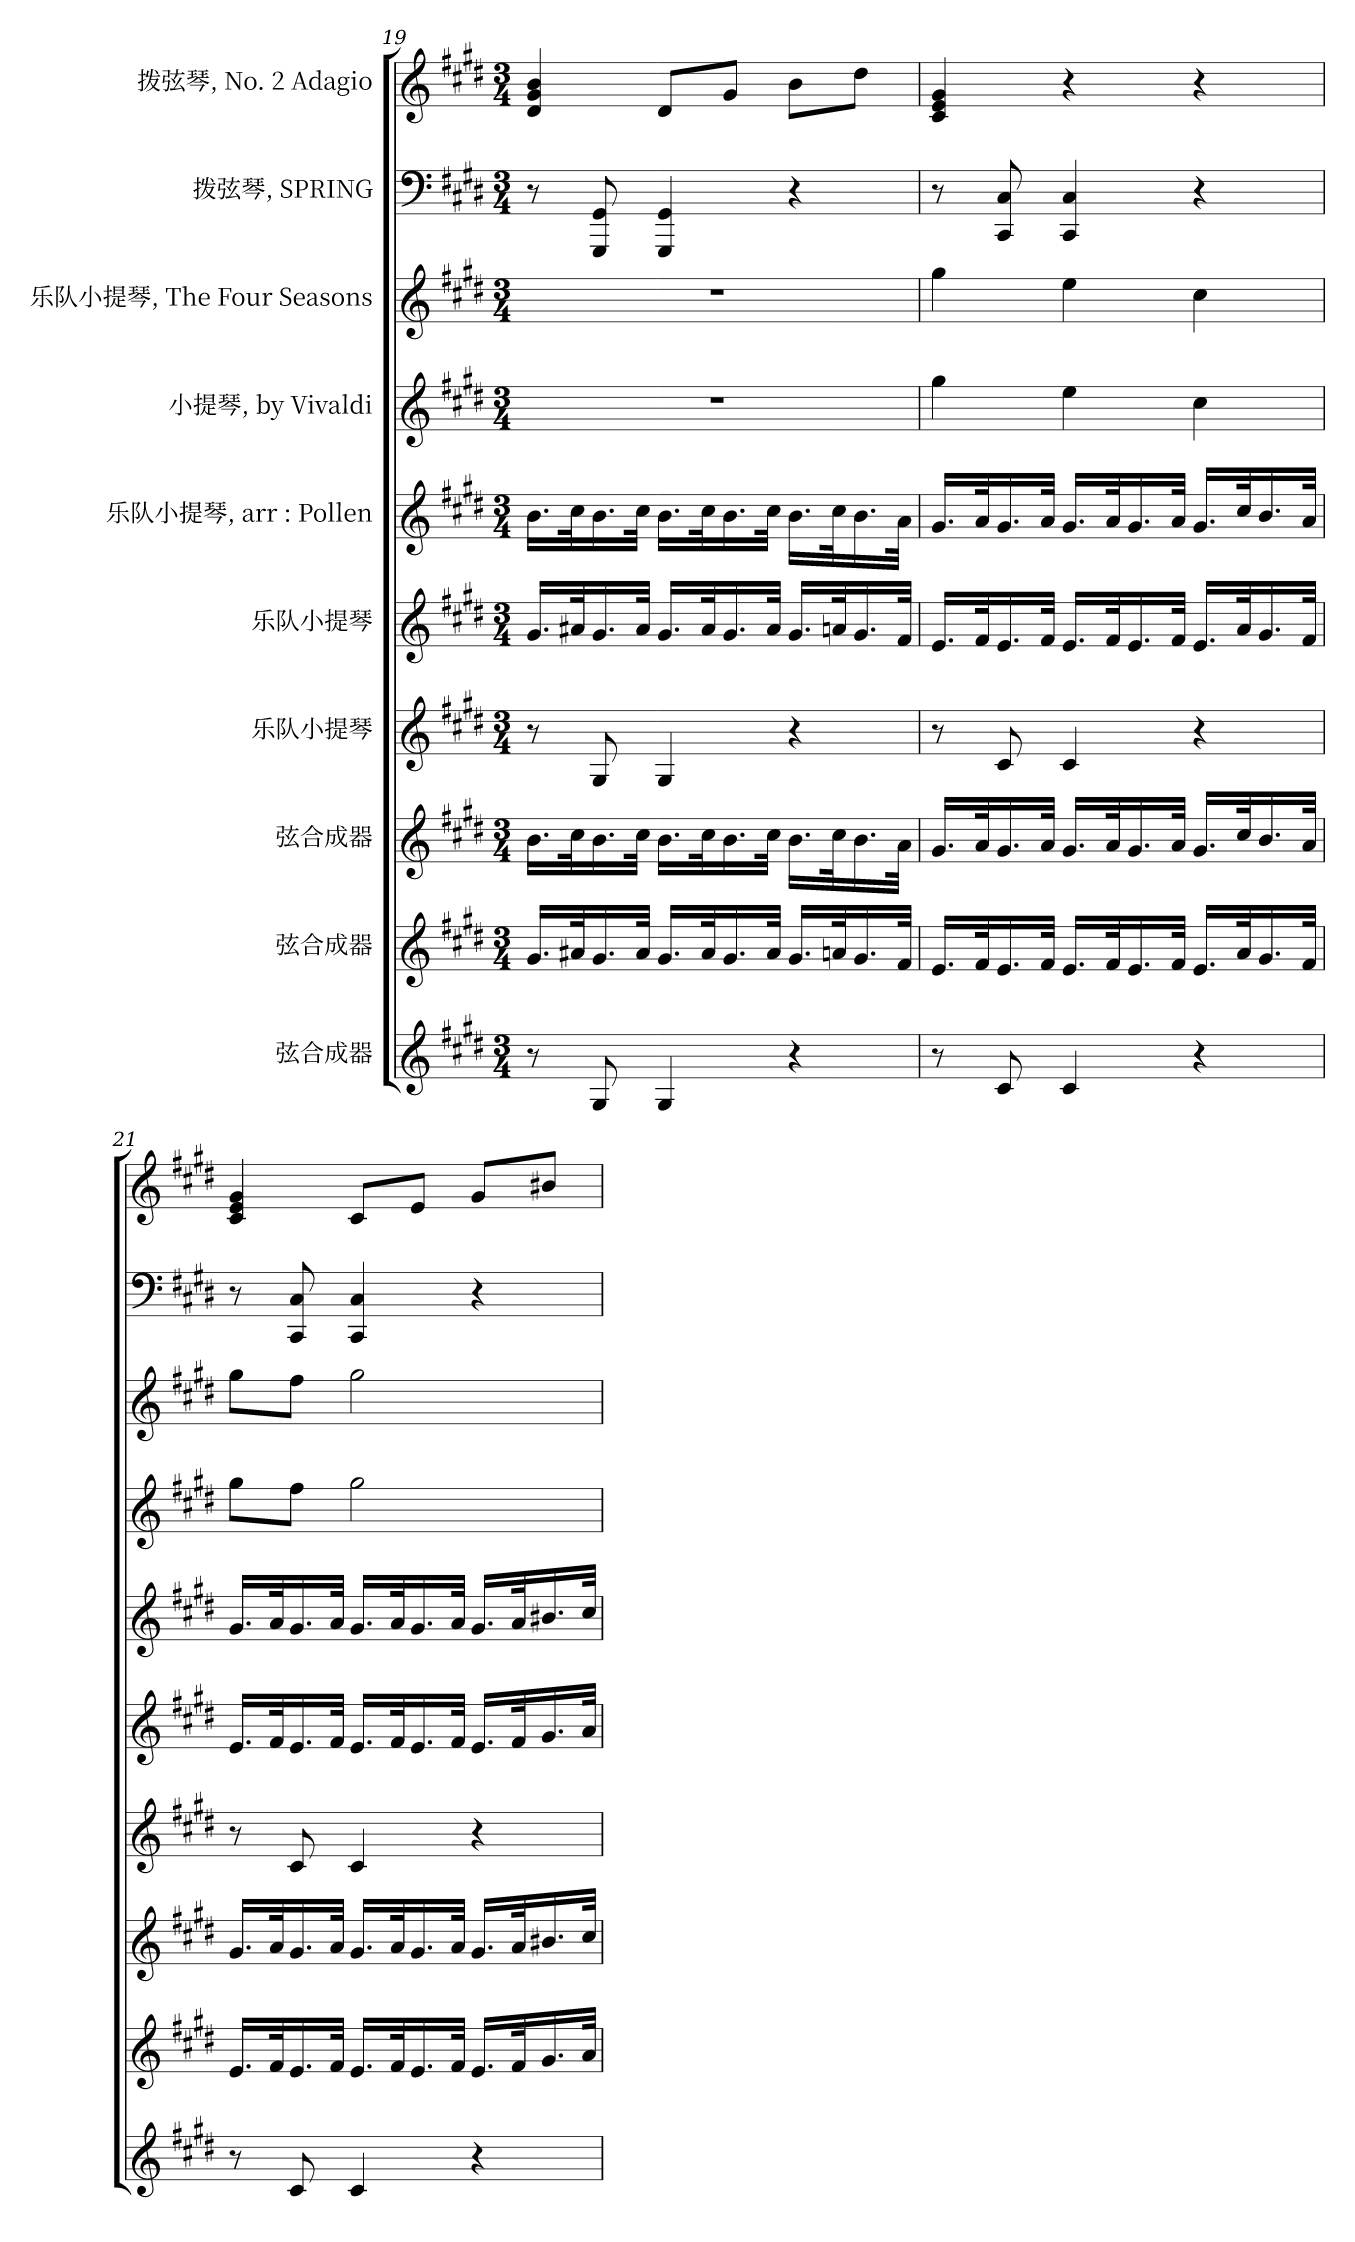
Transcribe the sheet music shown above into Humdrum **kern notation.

**kern	**kern	**kern	**kern	**kern	**kern	**kern	**kern	**kern	**kern
*part10	*part9	*part8	*part7	*part6	*part5	*part4	*part3	*part2	*part1
*staff10	*staff9	*staff8	*staff7	*staff6	*staff5	*staff4	*staff3	*staff2	*staff1
*I"弦合成器	*I"弦合成器	*I"弦合成器	*I"乐队小提琴	*I"乐队小提琴	*I"乐队小提琴, arr : Pollen	*I"小提琴, by Vivaldi	*I"乐队小提琴, The Four Seasons	*I"拨弦琴, SPRING	*I"拨弦琴, No. 2 Adagio
*clefG2	*clefG2	*clefG2	*clefG2	*clefG2	*clefG2	*clefG2	*clefG2	*clefF4	*clefG2
*k[f#c#g#d#]	*k[f#c#g#d#]	*k[f#c#g#d#]	*k[f#c#g#d#]	*k[f#c#g#d#]	*k[f#c#g#d#]	*k[f#c#g#d#]	*k[f#c#g#d#]	*k[f#c#g#d#]	*k[f#c#g#d#]
*M3/4	*M3/4	*M3/4	*M3/4	*M3/4	*M3/4	*M3/4	*M3/4	*M3/4	*M3/4
=19	=19	=19	=19	=19	=19	=19	=19	=19	=19
8r	16.g#/LL	16.b\LL	8r	16.g#/LL	16.b\LL	2.r	2.r	8r	4d#/ 4g#/ 4b/
.	32a#X/K	32cc#\K	.	32a#X/K	32cc#\K	.	.	.	.
8G#/	16.g#/	16.b\	8G#/	16.g#/	16.b\	.	.	8GGG#/ 8GG#/	.
.	32a#/JJk	32cc#\JJk	.	32a#/JJk	32cc#\JJk	.	.	.	.
4G#/	16.g#/LL	16.b\LL	4G#/	16.g#/LL	16.b\LL	.	.	4GGG#/ 4GG#/	8d#/L
.	32a#/K	32cc#\K	.	32a#/K	32cc#\K	.	.	.	.
.	16.g#/	16.b\	.	16.g#/	16.b\	.	.	.	8g#/J
.	32a#/JJk	32cc#\JJk	.	32a#/JJk	32cc#\JJk	.	.	.	.
4r	16.g#/LL	16.b\LL	4r	16.g#/LL	16.b\LL	.	.	4r	8b\L
.	32an/K	32cc#\K	.	32an/K	32cc#\K	.	.	.	.
.	16.g#/	16.b\	.	16.g#/	16.b\	.	.	.	8dd#\J
.	32f#/JJk	32a\JJk	.	32f#/JJk	32a\JJk	.	.	.	.
!!LO:PB:g=z
=20	=20	=20	=20	=20	=20	=20	=20	=20	=20
8r	16.e/LL	16.g#/LL	8r	16.e/LL	16.g#/LL	4gg#\	4gg#\	8r	4c#/ 4e/ 4g#/
.	32f#/K	32a/K	.	32f#/K	32a/K	.	.	.	.
8c#/	16.e/	16.g#/	8c#/	16.e/	16.g#/	.	.	8CC#/ 8C#/	.
.	32f#/JJk	32a/JJk	.	32f#/JJk	32a/JJk	.	.	.	.
4c#/	16.e/LL	16.g#/LL	4c#/	16.e/LL	16.g#/LL	4ee\	4ee\	4CC#/ 4C#/	4r
.	32f#/K	32a/K	.	32f#/K	32a/K	.	.	.	.
.	16.e/	16.g#/	.	16.e/	16.g#/	.	.	.	.
.	32f#/JJk	32a/JJk	.	32f#/JJk	32a/JJk	.	.	.	.
4r	16.e/LL	16.g#/LL	4r	16.e/LL	16.g#/LL	4cc#\	4cc#\	4r	4r
.	32a/K	32cc#/K	.	32a/K	32cc#/K	.	.	.	.
.	16.g#/	16.b/	.	16.g#/	16.b/	.	.	.	.
.	32f#/JJk	32a/JJk	.	32f#/JJk	32a/JJk	.	.	.	.
=21	=21	=21	=21	=21	=21	=21	=21	=21	=21
8r	16.e/LL	16.g#/LL	8r	16.e/LL	16.g#/LL	8gg#\L	8gg#\L	8r	4c#/ 4e/ 4g#/
.	32f#/K	32a/K	.	32f#/K	32a/K	.	.	.	.
8c#/	16.e/	16.g#/	8c#/	16.e/	16.g#/	8ff#\J	8ff#\J	8CC#/ 8C#/	.
.	32f#/JJk	32a/JJk	.	32f#/JJk	32a/JJk	.	.	.	.
4c#/	16.e/LL	16.g#/LL	4c#/	16.e/LL	16.g#/LL	2gg#\	2gg#\	4CC#/ 4C#/	8c#/L
.	32f#/K	32a/K	.	32f#/K	32a/K	.	.	.	.
.	16.e/	16.g#/	.	16.e/	16.g#/	.	.	.	8e/J
.	32f#/JJk	32a/JJk	.	32f#/JJk	32a/JJk	.	.	.	.
4r	16.e/LL	16.g#/LL	4r	16.e/LL	16.g#/LL	.	.	4r	8g#/L
.	32f#/K	32a/K	.	32f#/K	32a/K	.	.	.	.
.	16.g#/	16.b#X/	.	16.g#/	16.b#X/	.	.	.	8b#X/J
.	32a/JJk	32cc#/JJk	.	32a/JJk	32cc#/JJk	.	.	.	.
=	=	=	=	=	=	=	=	=	=
*-	*-	*-	*-	*-	*-	*-	*-	*-	*-
